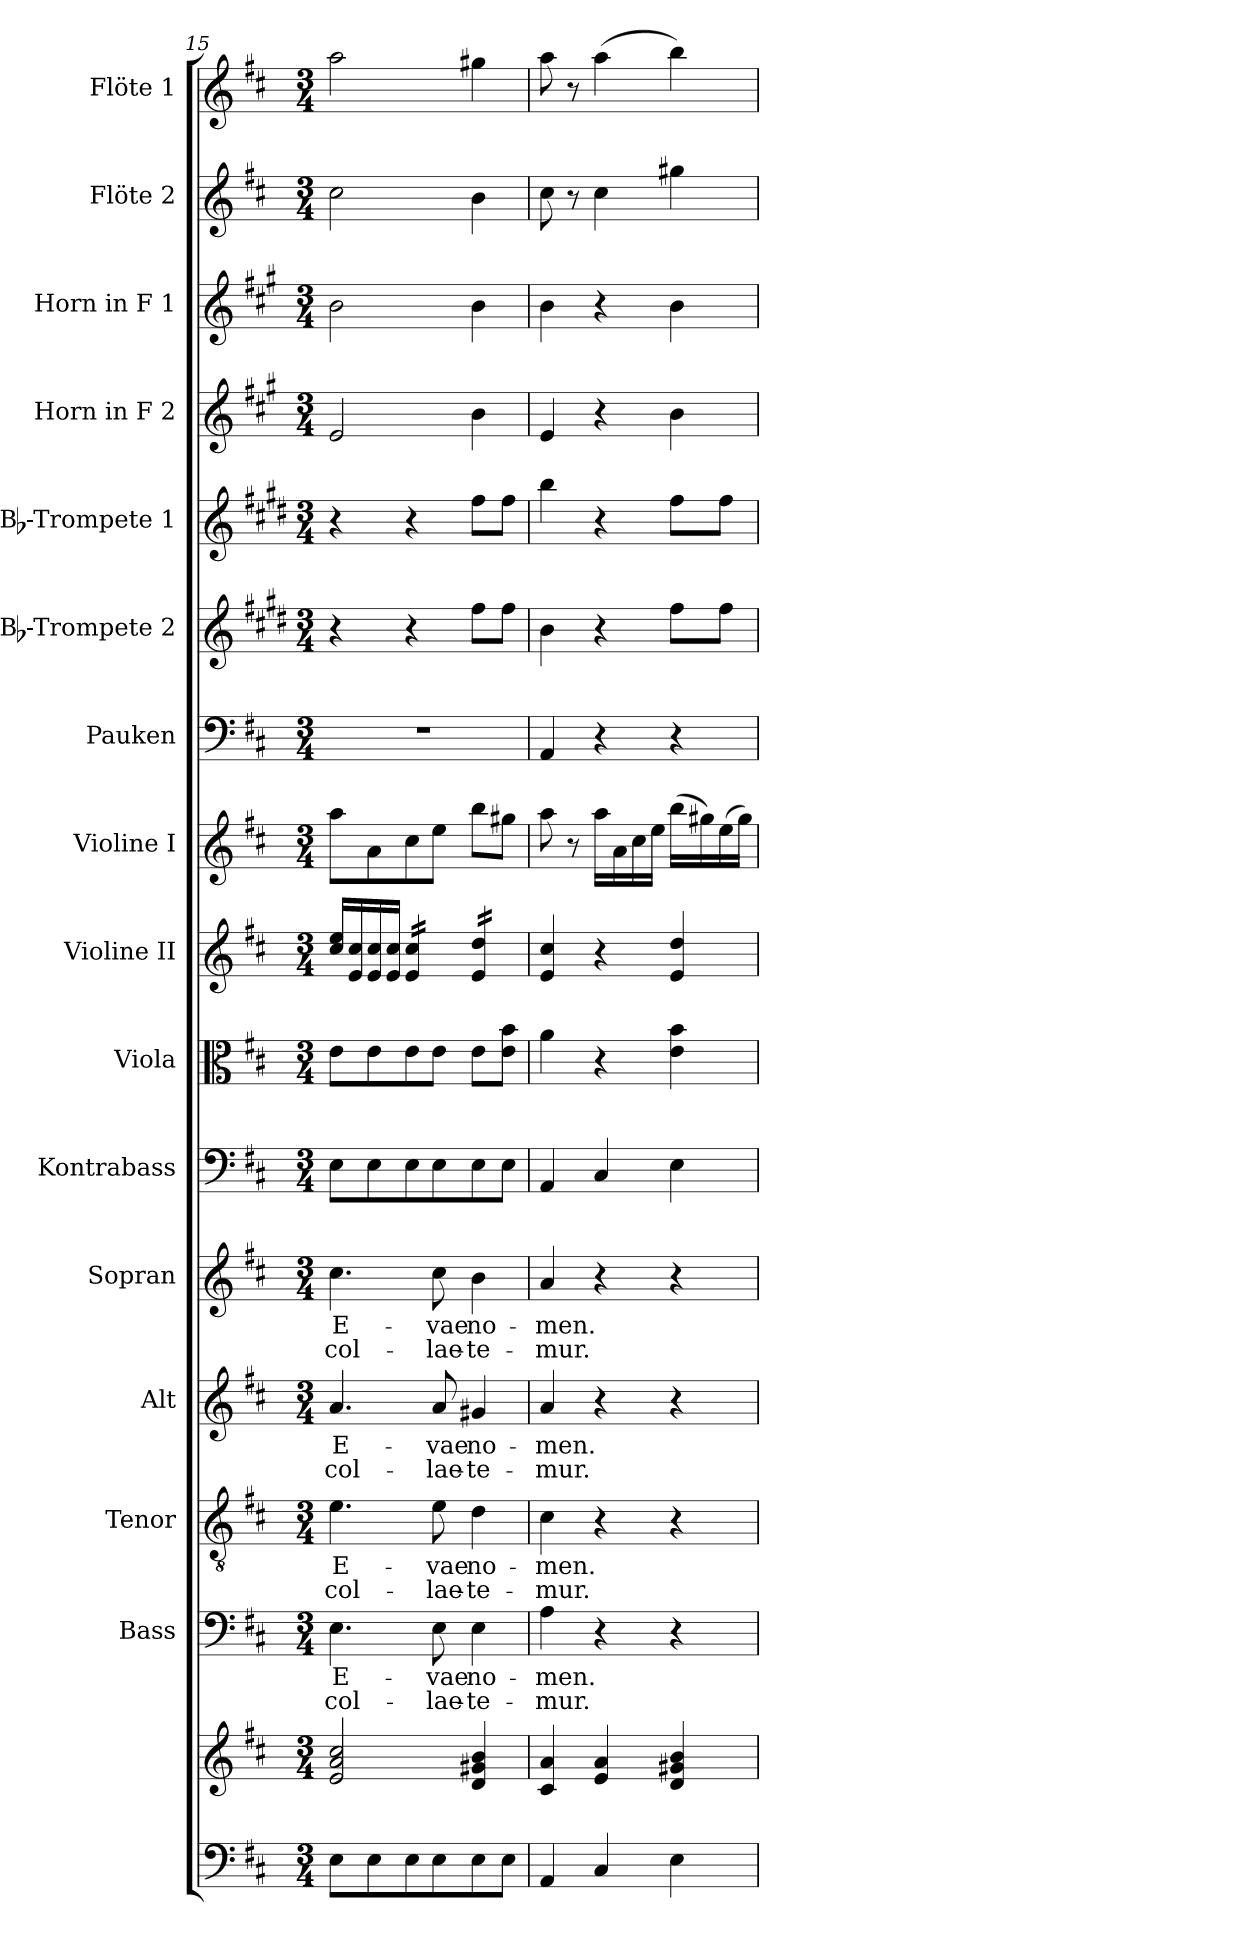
**kern	**kern	**kern	**text	**text	**kern	**text	**text	**kern	**text	**text	**kern	**text	**text	**kern	**kern	**kern	**kern	**kern	**kern	**kern	**kern	**kern	**kern	**kern
*part16	*part16	*part15	*part15	*part15	*part14	*part14	*part14	*part13	*part13	*part13	*part12	*part12	*part12	*part11	*part10	*part9	*part8	*part7	*part6	*part5	*part4	*part3	*part2	*part1
*staff17	*staff16	*staff15	*staff15	*staff15	*staff14	*staff14	*staff14	*staff13	*staff13	*staff13	*staff12	*staff12	*staff12	*staff11	*staff10	*staff9	*staff8	*staff7	*staff6	*staff5	*staff4	*staff3	*staff2	*staff1
*	*	*I"Bass	*	*	*I"Tenor	*	*	*I"Alt	*	*	*I"Sopran	*	*	*I"Kontrabass	*I"Viola	*I"Violine II	*I"Violine I	*I"Pauken	*I"Bb-Trompete 2	*I"Bb-Trompete 1	*I"Horn in F 2	*I"Horn in F 1	*I"Flöte 2	*I"Flöte 1
*	*	*I'B.	*	*	*I'T.	*	*	*I'A.	*	*	*I'S.	*	*	*I'Kb.	*I'Vla.	*I'Vl. II	*I'Vl. I	*I'Pk.	*I'Bb Trp. 2	*I'Bb Trp. 1	*	*	*I'Fl. 2	*I'Fl. 1
*clefF4	*clefG2	*clefF4	*	*	*clefGv2	*	*	*clefG2	*	*	*clefG2	*	*	*clefF4	*clefC3	*clefG2	*clefG2	*clefF4	*clefG2	*clefG2	*clefG2	*clefG2	*clefG2	*clefG2
*	*	*	*	*	*	*	*	*	*	*	*	*	*	*ITrd7c12	*	*	*	*	*ITrd1c2	*ITrd1c2	*ITrd4c7	*ITrd4c7	*	*
*k[f#c#]	*k[f#c#]	*k[f#c#]	*	*	*k[f#c#]	*	*	*k[f#c#]	*	*	*k[f#c#]	*	*	*k[f#c#]	*k[f#c#]	*k[f#c#]	*k[f#c#]	*k[f#c#]	*k[f#c#]	*k[f#c#]	*k[f#c#]	*k[f#c#]	*k[f#c#]	*k[f#c#]
*D:	*D:	*D:	*	*	*D:	*	*	*D:	*	*	*D:	*	*	*D:	*D:	*D:	*D:	*D:	*D:	*D:	*D:	*D:	*D:	*D:
*M3/4	*M3/4	*M3/4	*	*	*M3/4	*	*	*M3/4	*	*	*M3/4	*	*	*M3/4	*M3/4	*M3/4	*M3/4	*M3/4	*M3/4	*M3/4	*M3/4	*M3/4	*M3/4	*M3/4
=15	=15	=15	=15	=15	=15	=15	=15	=15	=15	=15	=15	=15	=15	=15	=15	=15	=15	=15	=15	=15	=15	=15	=15	=15
!	!	!	!LO:LY:b	!LO:LY:b	!	!LO:LY:b	!LO:LY:b	!	!LO:LY:b	!LO:LY:b	!	!LO:LY:b	!LO:LY:b	!	!	!	!	!	!	!	!	!	!	!
8E\L	2e/ 2a/ 2cc#/	4.E\	E-	col-	4.e\	E-	col-	4.a/	E-	col-	4.cc#\	E-	col-	8EE\L	8e\L	16cc#/ 16ee/LL	8aa\L	2.r	4r	4r	2A/	2e\	2cc#\	2aa\
.	.	.	.	.	.	.	.	.	.	.	.	.	.	.	.	16e/ 16cc#/	.	.	.	.	.	.	.	.
8E\	.	.	.	.	.	.	.	.	.	.	.	.	.	8EE\	8e\	16e/ 16cc#/	8a\	.	.	.	.	.	.	.
.	.	.	.	.	.	.	.	.	.	.	.	.	.	.	.	16e/ 16cc#/JJ	.	.	.	.	.	.	.	.
*	*	*	*	*	*	*	*	*	*	*	*	*	*	*	*	*tremolo	*	*	*	*	*	*	*	*
8E\	.	.	.	.	.	.	.	.	.	.	.	.	.	8EE\	8e\	16e/ 16cc#/LL	8cc#\	.	4r	4r	.	.	.	.
.	.	.	.	.	.	.	.	.	.	.	.	.	.	.	.	16e/ 16cc#/	.	.	.	.	.	.	.	.
!	!	!	!LO:LY:b	!LO:LY:b	!	!LO:LY:b	!LO:LY:b	!	!LO:LY:b	!LO:LY:b	!	!LO:LY:b	!LO:LY:b	!	!	!	!	!	!	!	!	!	!	!
8E\	.	8E\	-vae	-lae-	8e\	-vae	-lae-	8a/	-vae	-lae-	8cc#\	-vae	-lae-	8EE\	8e\J	16e/ 16cc#/	8ee\J	.	.	.	.	.	.	.
.	.	.	.	.	.	.	.	.	.	.	.	.	.	.	.	16e/ 16cc#/JJ	.	.	.	.	.	.	.	.
!	!	!	!LO:LY:b	!LO:LY:b	!	!LO:LY:b	!LO:LY:b	!	!LO:LY:b	!LO:LY:b	!	!LO:LY:b	!LO:LY:b	!	!	!	!	!	!	!	!	!	!	!
8E\	4d/ 4g#X/ 4b/	4E\	no-	-te-	4d\	no-	-te-	4g#X/	no-	-te-	4b\	no-	-te-	8EE\	8e\L	16e/ 16dd/LL	8bb\L	.	8ee\L	8ee\L	4e\	4e\	4b\	4gg#X\
.	.	.	.	.	.	.	.	.	.	.	.	.	.	.	.	16e/ 16dd/	.	.	.	.	.	.	.	.
8E\J	.	.	.	.	.	.	.	.	.	.	.	.	.	8EE\J	8e\ 8b\J	16e/ 16dd/	8gg#X\J	.	8ee\J	8ee\J	.	.	.	.
.	.	.	.	.	.	.	.	.	.	.	.	.	.	.	.	16e/ 16dd/JJ	.	.	.	.	.	.	.	.
*	*	*	*	*	*	*	*	*	*	*	*	*	*	*	*	*Xtremolo	*	*	*	*	*	*	*	*
=16	=16	=16	=16	=16	=16	=16	=16	=16	=16	=16	=16	=16	=16	=16	=16	=16	=16	=16	=16	=16	=16	=16	=16	=16
!	!	!	!LO:LY:b	!LO:LY:b	!	!LO:LY:b	!LO:LY:b	!	!LO:LY:b	!LO:LY:b	!	!LO:LY:b	!LO:LY:b	!	!	!	!	!	!	!	!	!	!	!
4AA/	4c#/ 4a/	4A\	-men.	-mur.	4c#\	-men.	-mur.	4a/	-men.	-mur.	4a/	-men.	-mur.	4AAA/	4a\	4e/ 4cc#/	8aa\	4AA/	4a\	4aa\	4A/	4e\	8cc#\	8aa\
.	.	.	.	.	.	.	.	.	.	.	.	.	.	.	.	.	8r	.	.	.	.	.	8r	8r
4C#/	4e/ 4a/	4r	.	.	4r	.	.	4r	.	.	4r	.	.	4CC#/	4r	4r	16aa\LL	4r	4r	4r	4r	4r	4cc#\	(>4aa\
.	.	.	.	.	.	.	.	.	.	.	.	.	.	.	.	.	16a\	.	.	.	.	.	.	.
.	.	.	.	.	.	.	.	.	.	.	.	.	.	.	.	.	16cc#\	.	.	.	.	.	.	.
.	.	.	.	.	.	.	.	.	.	.	.	.	.	.	.	.	16ee\JJ	.	.	.	.	.	.	.
4E\	4d/ 4g#X/ 4b/	4r	.	.	4r	.	.	4r	.	.	4r	.	.	4EE\	4e\ 4b\	4e/ 4dd/	(>16bb\LL	4r	8ee\L	8ee\L	4e\	4e\	4gg#X\	4bb\)
.	.	.	.	.	.	.	.	.	.	.	.	.	.	.	.	.	16gg#X\)	.	.	.	.	.	.	.
.	.	.	.	.	.	.	.	.	.	.	.	.	.	.	.	.	(>16ee\	.	8ee\J	8ee\J	.	.	.	.
.	.	.	.	.	.	.	.	.	.	.	.	.	.	.	.	.	16gg#\JJ)	.	.	.	.	.	.	.
=	=	=	=	=	=	=	=	=	=	=	=	=	=	=	=	=	=	=	=	=	=	=	=	=
*-	*-	*-	*-	*-	*-	*-	*-	*-	*-	*-	*-	*-	*-	*-	*-	*-	*-	*-	*-	*-	*-	*-	*-	*-
